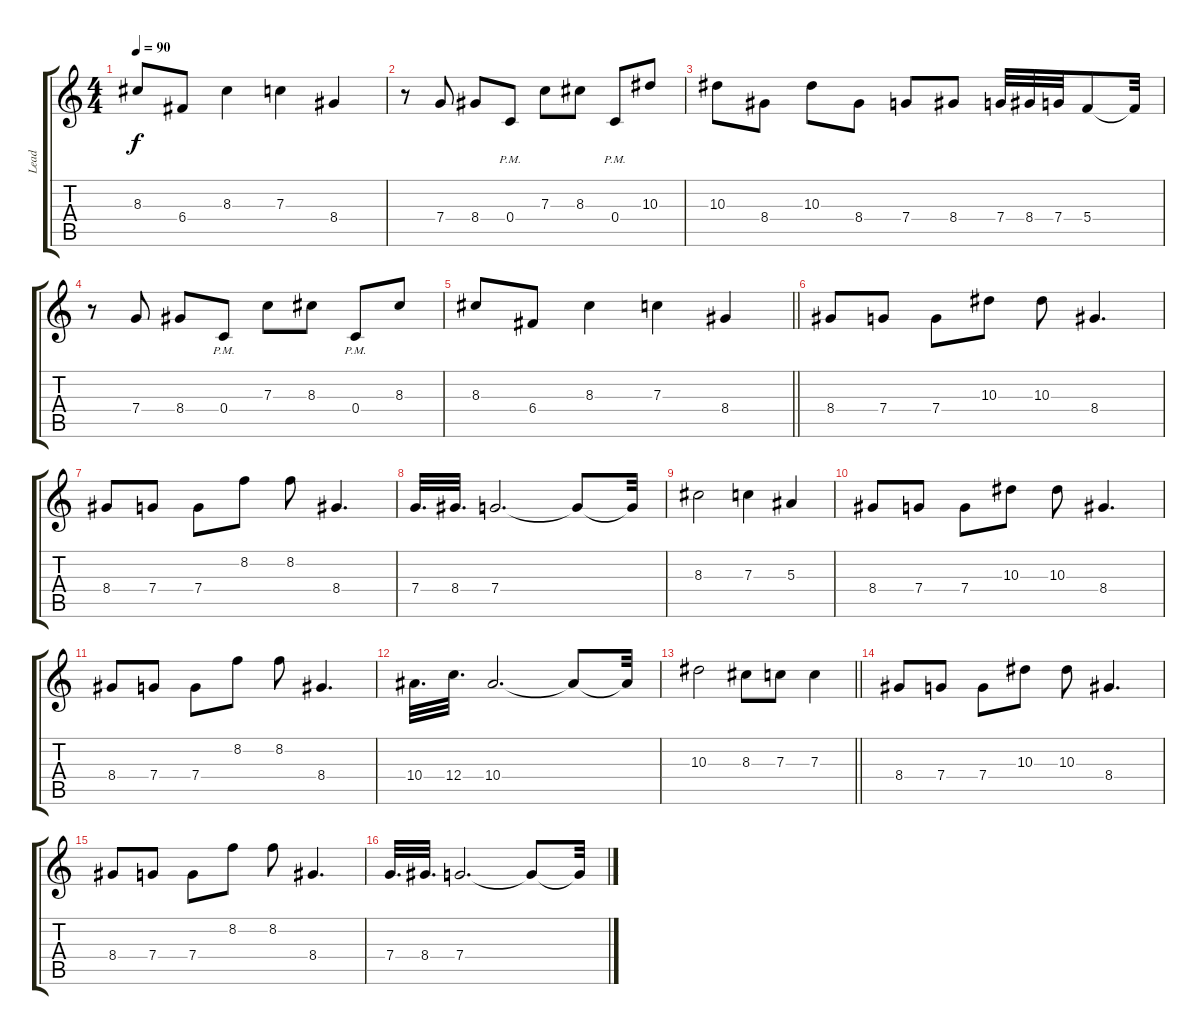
\track ("Lead" "Lead") {instrument distortionguitar}
\staff {score tabs}
\tuning (D4 A3 F3 C3 G2 C2) {hide}
\ts (4 4)
\tempo 90
\clef g2
\ks c
8.3.8{dy f} 6.4.8 8.3.4 7.3.4 8.4.4 |
r.8 7.4.8 8.4.8 0.4{pm}.8 7.3.8 8.3.8 0.4{pm}.8 10.3.8 |
10.3.8 8.4.8 10.3.8 8.4.8 7.4.8 8.4.8 7.4.32 8.4.32 7.4.32 5.4.8 5.4{t}.32 |
r.8 7.4.8 8.4.8 0.4{pm}.8 7.3.8 8.3.8 0.4{pm}.8 8.3.8 |
\barLineRight lightlight
8.3.8 6.4.8 8.3.4 7.3.4 8.4.4 |
8.4.8 7.4.8 7.4.8 10.3.8 10.3.8 8.4.4{d} |
8.4.8 7.4.8 7.4.8 8.2.8 8.2.8 8.4.4{d} |
7.4.32{d} 8.4.32{d} 7.4.2{d} 7.4{t}.8 7.4{t}.32 |
8.3.2 7.3.4 5.3.4 |
8.4.8 7.4.8 7.4.8 10.3.8 10.3.8 8.4.4{d} |
8.4.8 7.4.8 7.4.8 8.2.8 8.2.8 8.4.4{d} |
10.4.32{d} 12.4.32{d} 10.4.2{d} 10.4{t}.8 10.4{t}.32 |
\barLineRight lightlight
10.3.2 8.3.8 7.3.8 7.3.4 |
8.4.8 7.4.8 7.4.8 10.3.8 10.3.8 8.4.4{d} |
8.4.8 7.4.8 7.4.8 8.2.8 8.2.8 8.4.4{d} |
7.4.32{d} 8.4.32{d} 7.4.2{d} 7.4{t}.8 7.4{t}.32
